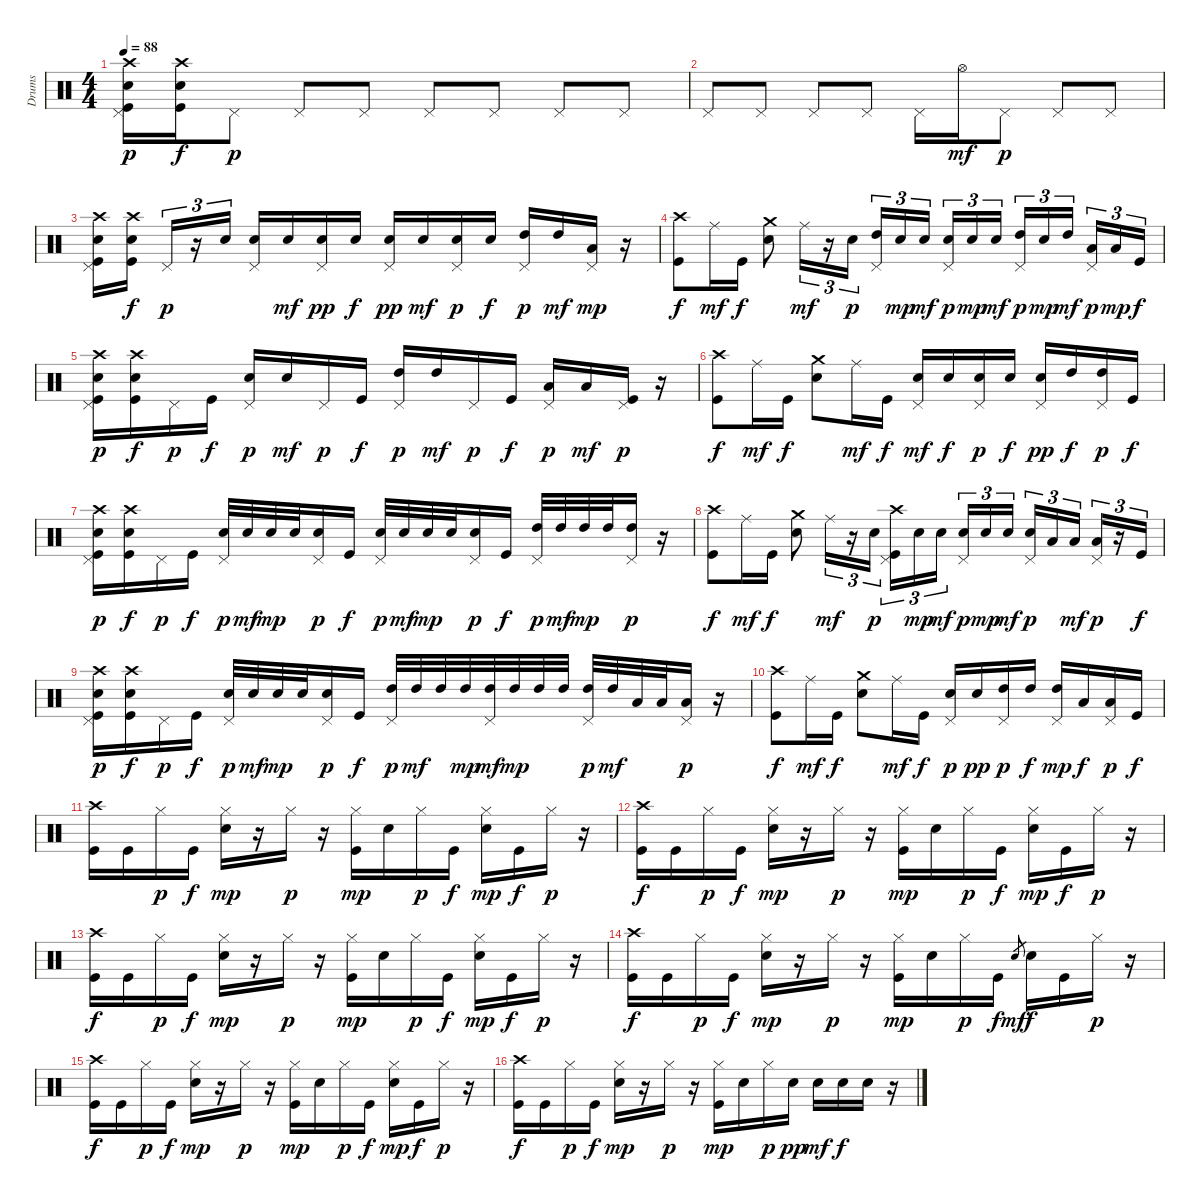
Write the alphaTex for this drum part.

\track ("Drums" "Drums") {instrument percussion}
\staff {score}
\articulation defaults
\ts (4 4)
\tempo 88
\clef neutral
\ks c
("Crash high (hit)" "Pedal Hi-Hat (hit)" "Snare (hit) 2" "Kick (hit)").16{dy p} ("Crash high (hit)" "Snare (hit) 2" "Kick (hit)").16{dy f} "Pedal Hi-Hat (hit)".8{dy p} "Pedal Hi-Hat (hit)".8 "Pedal Hi-Hat (hit)".8 "Pedal Hi-Hat (hit)".8 "Pedal Hi-Hat (hit)".8 "Pedal Hi-Hat (hit)".8 "Pedal Hi-Hat (hit)".8 |
"Pedal Hi-Hat (hit)".8 "Pedal Hi-Hat (hit)".8 "Pedal Hi-Hat (hit)".8 "Pedal Hi-Hat (hit)".8 "Pedal Hi-Hat (hit)".16 "Hi-Hat (open)".16{dy mf} "Pedal Hi-Hat (hit)".8{dy p} "Pedal Hi-Hat (hit)".8 "Pedal Hi-Hat (hit)".8 |
("Crash high (hit)" "Pedal Hi-Hat (hit)" "Snare (hit) 2" "Kick (hit)").16 ("Crash high (hit)" "Snare (hit) 2" "Kick (hit)").16{dy f} "Pedal Hi-Hat (hit)".16{tu (3 2) dy p} r.16{tu (3 2)} "Snare (hit) 2".16{tu (3 2)} ("Pedal Hi-Hat (hit)" "Snare (hit) 2").16 "Snare (hit) 2".16{dy mf} ("Pedal Hi-Hat (hit)" "Snare (hit) 2").16{dy pp} "Snare (hit) 2".16{dy f} ("Pedal Hi-Hat (hit)" "Snare (hit) 2").16{dy pp} "Snare (hit) 2".16{dy mf} ("Pedal Hi-Hat (hit)" "Snare (hit) 2").16{dy p} "Snare (hit) 2".16{dy f} ("Pedal Hi-Hat (hit)" "High Tom (hit)").16{dy p} "High Tom (hit)".16{dy mf} ("Pedal Hi-Hat (hit)" "Low Tom (hit)").16{dy mp} r.16 |
("Crash high (hit)" "Kick (hit)").8{dy f} "Ride (middle)".16{dy mf} "Kick (hit)".16{dy f} ("Crash medium (hit)" "Snare (hit) 2").8 "Ride (middle)".16{tu (3 2) dy mf} r.16{tu (3 2)} "Snare (hit) 2".16{tu (3 2) dy p} ("Pedal Hi-Hat (hit)" "High Tom (hit)").16{tu (3 2)} "Snare (hit) 2".16{tu (3 2) dy mp} "Snare (hit) 2".16{tu (3 2) dy mf} ("Pedal Hi-Hat (hit)" "Snare (hit) 2").16{tu (3 2) dy p} "Snare (hit) 2".16{tu (3 2) dy mp} "Snare (hit) 2".16{tu (3 2) dy mf} ("Pedal Hi-Hat (hit)" "High Tom (hit)").16{tu (3 2) dy p} "Snare (hit) 2".16{tu (3 2) dy mp} "High Tom (hit)".16{tu (3 2) dy mf} ("Pedal Hi-Hat (hit)" "Low Tom (hit)").16{tu (3 2) dy p} "Low Tom (hit)".16{tu (3 2) dy mp} "Kick (hit)".16{tu (3 2) dy f} |
("Crash high (hit)" "Pedal Hi-Hat (hit)" "Snare (hit) 2" "Kick (hit)").16{dy p} ("Crash high (hit)" "Snare (hit) 2" "Kick (hit)").16{dy f} "Pedal Hi-Hat (hit)".16{dy p} "Kick (hit)".16{dy f} ("Pedal Hi-Hat (hit)" "Snare (hit) 2").16{dy p} "Snare (hit) 2".16{dy mf} "Pedal Hi-Hat (hit)".16{dy p} "Kick (hit)".16{dy f} ("Pedal Hi-Hat (hit)" "High Tom (hit)").16{dy p} "High Tom (hit)".16{dy mf} "Pedal Hi-Hat (hit)".16{dy p} "Kick (hit)".16{dy f} ("Pedal Hi-Hat (hit)" "Low Tom (hit)").16{dy p} "Low Tom (hit)".16{dy mf} ("Pedal Hi-Hat (hit)" "Kick (hit)").16{dy p} r.16 |
("Crash high (hit)" "Kick (hit)").8{dy f} "Ride (middle)".16{dy mf} "Kick (hit)".16{dy f} ("Crash medium (hit)" "Snare (hit) 2").8 "Ride (middle)".16{dy mf} "Kick (hit)".16{dy f} ("Pedal Hi-Hat (hit)" "Snare (hit) 2").16{dy mf} "Snare (hit) 2".16{dy f} ("Pedal Hi-Hat (hit)" "Snare (hit) 2").16{dy p} "Snare (hit) 2".16{dy f} ("Pedal Hi-Hat (hit)" "Snare (hit) 2").16{dy pp} "High Tom (hit)".16{dy f} ("Pedal Hi-Hat (hit)" "High Tom (hit)").16{dy p} "Kick (hit)".16{dy f} |
("Crash high (hit)" "Pedal Hi-Hat (hit)" "Snare (hit) 2" "Kick (hit)").16{dy p} ("Crash high (hit)" "Snare (hit) 2" "Kick (hit)").16{dy f} "Pedal Hi-Hat (hit)".16{dy p} "Kick (hit)".16{dy f} ("Pedal Hi-Hat (hit)" "Snare (hit) 2").32{dy p} "Snare (hit) 2".32{dy mf} "Snare (hit) 2".32{dy mp} "Snare (hit) 2".32 ("Pedal Hi-Hat (hit)" "Snare (hit) 2").16{dy p} "Kick (hit)".16{dy f} ("Pedal Hi-Hat (hit)" "Snare (hit) 2").32{dy p} "Snare (hit) 2".32{dy mf} "Snare (hit) 2".32{dy mp} "Snare (hit) 2".32 ("Pedal Hi-Hat (hit)" "Snare (hit) 2").16{dy p} "Kick (hit)".16{dy f} ("Pedal Hi-Hat (hit)" "High Tom (hit)").32{dy p} "High Tom (hit)".32{dy mf} "High Tom (hit)".32{dy mp} "High Tom (hit)".32 ("Pedal Hi-Hat (hit)" "High Tom (hit)").16{dy p} r.16 |
("Crash high (hit)" "Kick (hit)").8{dy f} "Ride (middle)".16{dy mf} "Kick (hit)".16{dy f} ("Crash medium (hit)" "Snare (hit) 2").8 "Ride (middle)".16{tu (3 2) dy mf} r.16{tu (3 2)} "Snare (hit) 2".16{tu (3 2) dy p} ("Crash high (hit)" "Pedal Hi-Hat (hit)" "Kick (hit)").16{tu (3 2)} "Snare (hit) 2".16{tu (3 2) dy mp} "Snare (hit) 2".16{tu (3 2) dy mf} ("Pedal Hi-Hat (hit)" "Snare (hit) 2").16{tu (3 2) dy p} "Snare (hit) 2".16{tu (3 2) dy mp} "Snare (hit) 2".16{tu (3 2) dy mf} ("Pedal Hi-Hat (hit)" "Snare (hit) 2").16{tu (3 2) dy p} "Low Tom (hit)".16{tu (3 2)} "Low Tom (hit)".16{tu (3 2) dy mf} ("Pedal Hi-Hat (hit)" "Low Tom (hit)").16{tu (3 2) dy p} r.16{tu (3 2)} "Kick (hit)".16{tu (3 2) dy f} |
("Crash high (hit)" "Pedal Hi-Hat (hit)" "Snare (hit) 2" "Kick (hit)").16{dy p} ("Crash high (hit)" "Snare (hit) 2" "Kick (hit)").16{dy f} "Pedal Hi-Hat (hit)".16{dy p} "Kick (hit)".16{dy f} ("Pedal Hi-Hat (hit)" "Snare (hit) 2").32{dy p} "Snare (hit) 2".32{dy mf} "Snare (hit) 2".32{dy mp} "Snare (hit) 2".32 ("Pedal Hi-Hat (hit)" "Snare (hit) 2").16{dy p} "Kick (hit)".16{dy f} ("Pedal Hi-Hat (hit)" "High Tom (hit)").32{dy p} "High Tom (hit)".32{dy mf} "High Tom (hit)".32 "High Tom (hit)".32{dy mp} ("Pedal Hi-Hat (hit)" "High Tom (hit)").32{dy mf} "High Tom (hit)".32{dy mp} "High Tom (hit)".32 "High Tom (hit)".32 ("Pedal Hi-Hat (hit)" "High Tom (hit)").32{dy p} "High Tom (hit)".32{dy mf} "Low Tom (hit)".32 "Low Tom (hit)".32 ("Pedal Hi-Hat (hit)" "Low Tom (hit)").16{dy p} r.16 |
("Crash high (hit)" "Kick (hit)").8{dy f} "Ride (middle)".16{dy mf} "Kick (hit)".16{dy f} ("Crash medium (hit)" "Snare (hit) 2").8 "Ride (middle)".16{dy mf} "Kick (hit)".16{dy f} ("Pedal Hi-Hat (hit)" "Snare (hit) 2").16{dy p} "Snare (hit) 2".16{dy pp} ("Pedal Hi-Hat (hit)" "High Tom (hit)").16{dy p} "High Tom (hit)".16{dy f} ("Pedal Hi-Hat (hit)" "High Tom (hit)").16{dy mp} "Low Tom (hit)".16{dy f} ("Pedal Hi-Hat (hit)" "Low Tom (hit)").16{dy p} "Kick (hit)".16{dy f} |
("Crash high (hit)" "Kick (hit)").16 "Kick (hit)".16 "Hi-Hat (closed)".16{dy p} "Kick (hit)".16{dy f} ("Hi-Hat (closed)" "Snare (hit) 2").16{dy mp} r.16 "Hi-Hat (closed)".16{dy p} r.16 ("Hi-Hat (closed)" "Kick (hit)").16{dy mp} "Snare (hit) 2".16 "Hi-Hat (closed)".16{dy p} "Kick (hit)".16{dy f} ("Hi-Hat (closed)" "Snare (hit) 2").16{dy mp} "Kick (hit)".16{dy f} "Hi-Hat (closed)".16{dy p} r.16 |
("Crash high (hit)" "Kick (hit)").16{dy f} "Kick (hit)".16 "Hi-Hat (closed)".16{dy p} "Kick (hit)".16{dy f} ("Hi-Hat (closed)" "Snare (hit) 2").16{dy mp} r.16 "Hi-Hat (closed)".16{dy p} r.16 ("Hi-Hat (closed)" "Kick (hit)").16{dy mp} "Snare (hit) 2".16 "Hi-Hat (closed)".16{dy p} "Kick (hit)".16{dy f} ("Hi-Hat (closed)" "Snare (hit) 2").16{dy mp} "Kick (hit)".16{dy f} "Hi-Hat (closed)".16{dy p} r.16 |
("Crash high (hit)" "Kick (hit)").16{dy f} "Kick (hit)".16 "Hi-Hat (closed)".16{dy p} "Kick (hit)".16{dy f} ("Hi-Hat (closed)" "Snare (hit) 2").16{dy mp} r.16 "Hi-Hat (closed)".16{dy p} r.16 ("Hi-Hat (closed)" "Kick (hit)").16{dy mp} "Snare (hit) 2".16 "Hi-Hat (closed)".16{dy p} "Kick (hit)".16{dy f} ("Hi-Hat (closed)" "Snare (hit) 2").16{dy mp} "Kick (hit)".16{dy f} "Hi-Hat (closed)".16{dy p} r.16 |
("Crash high (hit)" "Kick (hit)").16{dy f} "Kick (hit)".16 "Hi-Hat (closed)".16{dy p} "Kick (hit)".16{dy f} ("Hi-Hat (closed)" "Snare (hit) 2").16{dy mp} r.16 "Hi-Hat (closed)".16{dy p} r.16 ("Hi-Hat (closed)" "Kick (hit)").16{dy mp} "Snare (hit) 2".16 "Hi-Hat (closed)".16{dy p} "Kick (hit)".16{dy f} "Snare (hit) 2".8{gr dy mf} "Snare (hit) 2".16{dy f} "Kick (hit)".16 "Hi-Hat (closed)".16{dy p} r.16 |
("Crash high (hit)" "Kick (hit)").16{dy f} "Kick (hit)".16 "Hi-Hat (closed)".16{dy p} "Kick (hit)".16{dy f} ("Hi-Hat (closed)" "Snare (hit) 2").16{dy mp} r.16 "Hi-Hat (closed)".16{dy p} r.16 ("Hi-Hat (closed)" "Kick (hit)").16{dy mp} "Snare (hit) 2".16 "Hi-Hat (closed)".16{dy p} "Kick (hit)".16{dy f} ("Hi-Hat (closed)" "Snare (hit) 2").16{dy mp} "Kick (hit)".16{dy f} "Hi-Hat (closed)".16{dy p} r.16 |
("Crash high (hit)" "Kick (hit)").16{dy f} "Kick (hit)".16 "Hi-Hat (closed)".16{dy p} "Kick (hit)".16{dy f} ("Hi-Hat (closed)" "Snare (hit) 2").16{dy mp} r.16 "Hi-Hat (closed)".16{dy p} r.16 ("Hi-Hat (closed)" "Kick (hit)").16{dy mp} "Snare (hit) 2".16 "Hi-Hat (closed)".16{dy p} "Snare (hit) 2".16{dy pp} "Snare (hit) 2".16{dy mf} "Snare (hit) 2".16{dy f} "Snare (hit) 2".16 r.16
